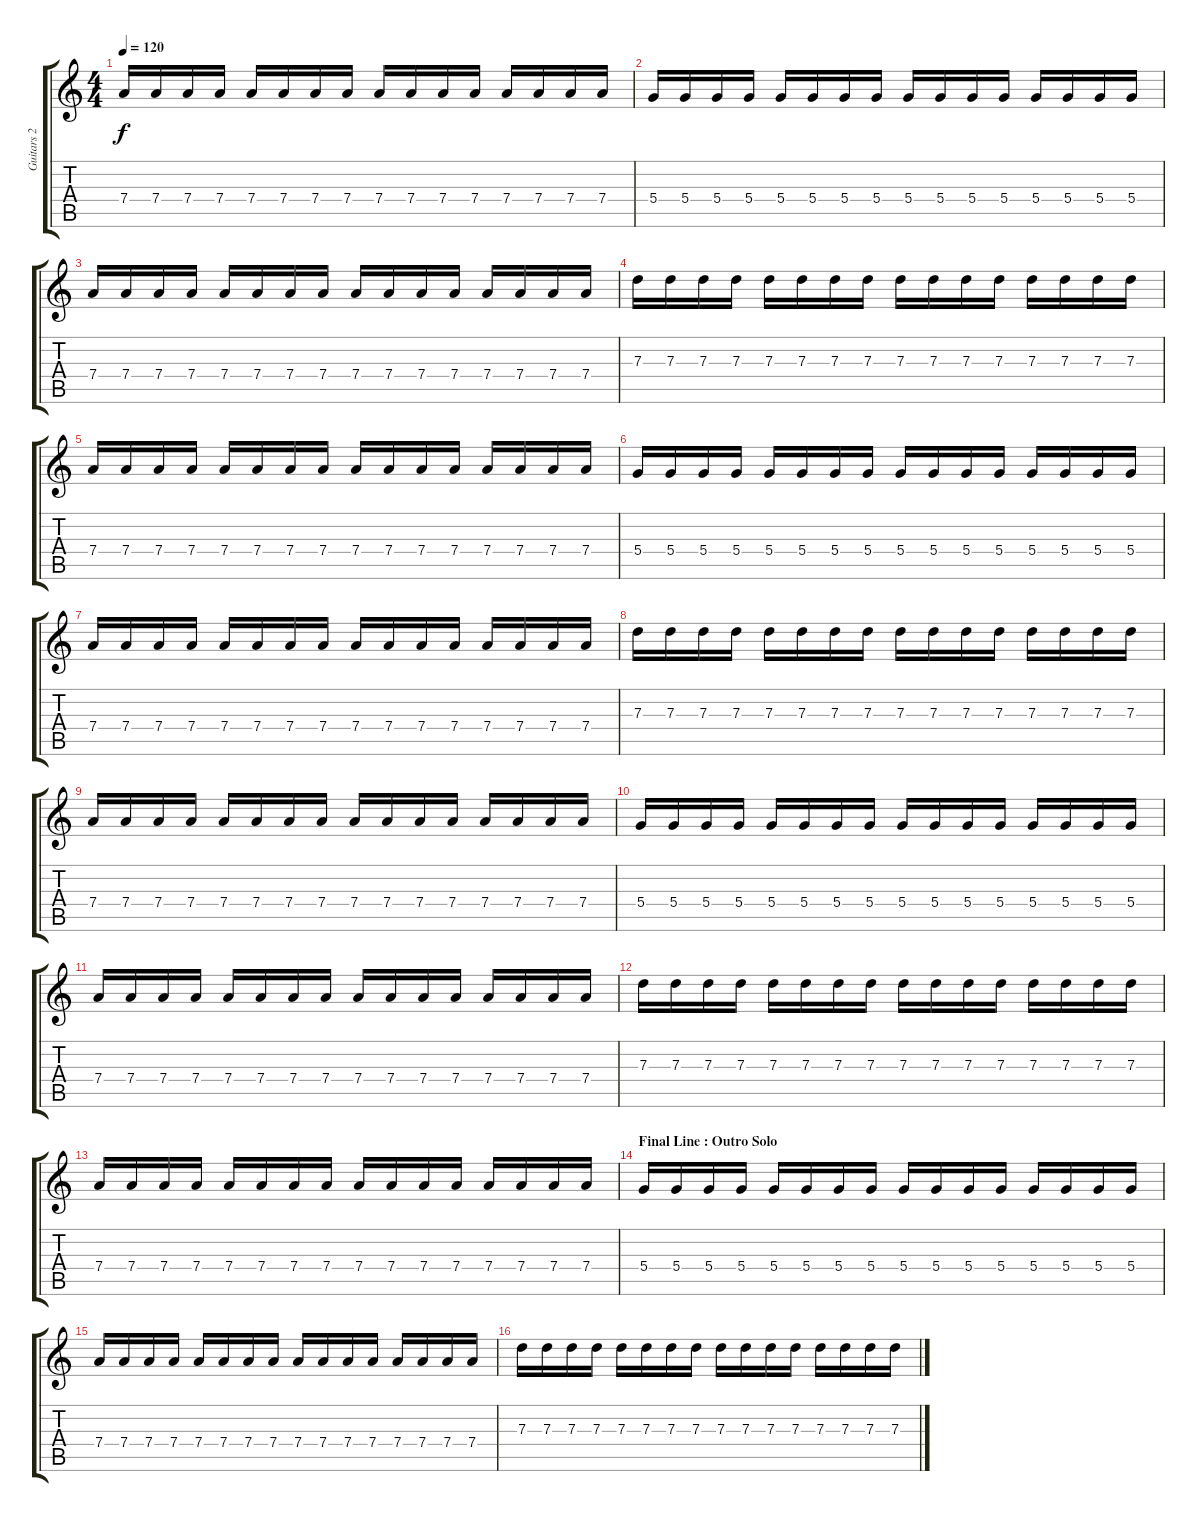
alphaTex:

\track ("Guitars 2" "Guitars 2") {instrument electricguitarmuted}
\staff {score tabs}
\tuning (E4 B3 G3 D3 A2 E2) {hide}
\ts (4 4)
\tempo 120
\clef g2
\ks c
7.4.16{dy f} 7.4.16 7.4.16 7.4.16 7.4.16 7.4.16 7.4.16 7.4.16 7.4.16 7.4.16 7.4.16 7.4.16 7.4.16 7.4.16 7.4.16 7.4.16 |
5.4.16{instrument overdrivenguitar} 5.4.16 5.4.16 5.4.16 5.4.16 5.4.16 5.4.16 5.4.16 5.4.16 5.4.16 5.4.16 5.4.16 5.4.16 5.4.16 5.4.16 5.4.16 |
7.4.16 7.4.16 7.4.16 7.4.16 7.4.16 7.4.16 7.4.16 7.4.16 7.4.16 7.4.16 7.4.16 7.4.16 7.4.16 7.4.16 7.4.16 7.4.16 |
7.3.16 7.3.16 7.3.16 7.3.16 7.3.16 7.3.16 7.3.16 7.3.16 7.3.16 7.3.16 7.3.16 7.3.16 7.3.16 7.3.16 7.3.16 7.3.16 |
7.4.16 7.4.16 7.4.16 7.4.16 7.4.16 7.4.16 7.4.16 7.4.16 7.4.16 7.4.16 7.4.16 7.4.16 7.4.16 7.4.16 7.4.16 7.4.16 |
5.4.16{instrument overdrivenguitar} 5.4.16 5.4.16 5.4.16 5.4.16 5.4.16 5.4.16 5.4.16 5.4.16 5.4.16 5.4.16 5.4.16 5.4.16 5.4.16 5.4.16 5.4.16 |
7.4.16 7.4.16 7.4.16 7.4.16 7.4.16 7.4.16 7.4.16 7.4.16 7.4.16 7.4.16 7.4.16 7.4.16 7.4.16 7.4.16 7.4.16 7.4.16 |
7.3.16 7.3.16 7.3.16 7.3.16 7.3.16 7.3.16 7.3.16 7.3.16 7.3.16 7.3.16 7.3.16 7.3.16 7.3.16 7.3.16 7.3.16 7.3.16 |
7.4.16 7.4.16 7.4.16 7.4.16 7.4.16 7.4.16 7.4.16 7.4.16 7.4.16 7.4.16 7.4.16 7.4.16 7.4.16 7.4.16 7.4.16 7.4.16 |
5.4.16{instrument overdrivenguitar} 5.4.16 5.4.16 5.4.16 5.4.16 5.4.16 5.4.16 5.4.16 5.4.16 5.4.16 5.4.16 5.4.16 5.4.16 5.4.16 5.4.16 5.4.16 |
7.4.16 7.4.16 7.4.16 7.4.16 7.4.16 7.4.16 7.4.16 7.4.16 7.4.16 7.4.16 7.4.16 7.4.16 7.4.16 7.4.16 7.4.16 7.4.16 |
7.3.16 7.3.16 7.3.16 7.3.16 7.3.16 7.3.16 7.3.16 7.3.16 7.3.16 7.3.16 7.3.16 7.3.16 7.3.16 7.3.16 7.3.16 7.3.16 |
7.4.16 7.4.16 7.4.16 7.4.16 7.4.16 7.4.16 7.4.16 7.4.16 7.4.16 7.4.16 7.4.16 7.4.16 7.4.16 7.4.16 7.4.16 7.4.16 |
\section ("" "Final Line : Outro Solo")
5.4.16{instrument overdrivenguitar} 5.4.16 5.4.16 5.4.16 5.4.16 5.4.16 5.4.16 5.4.16 5.4.16 5.4.16 5.4.16 5.4.16 5.4.16 5.4.16 5.4.16 5.4.16 |
7.4.16 7.4.16 7.4.16 7.4.16 7.4.16 7.4.16 7.4.16 7.4.16 7.4.16 7.4.16 7.4.16 7.4.16 7.4.16 7.4.16 7.4.16 7.4.16 |
7.3.16 7.3.16 7.3.16 7.3.16 7.3.16 7.3.16 7.3.16 7.3.16 7.3.16 7.3.16 7.3.16 7.3.16 7.3.16 7.3.16 7.3.16 7.3.16
